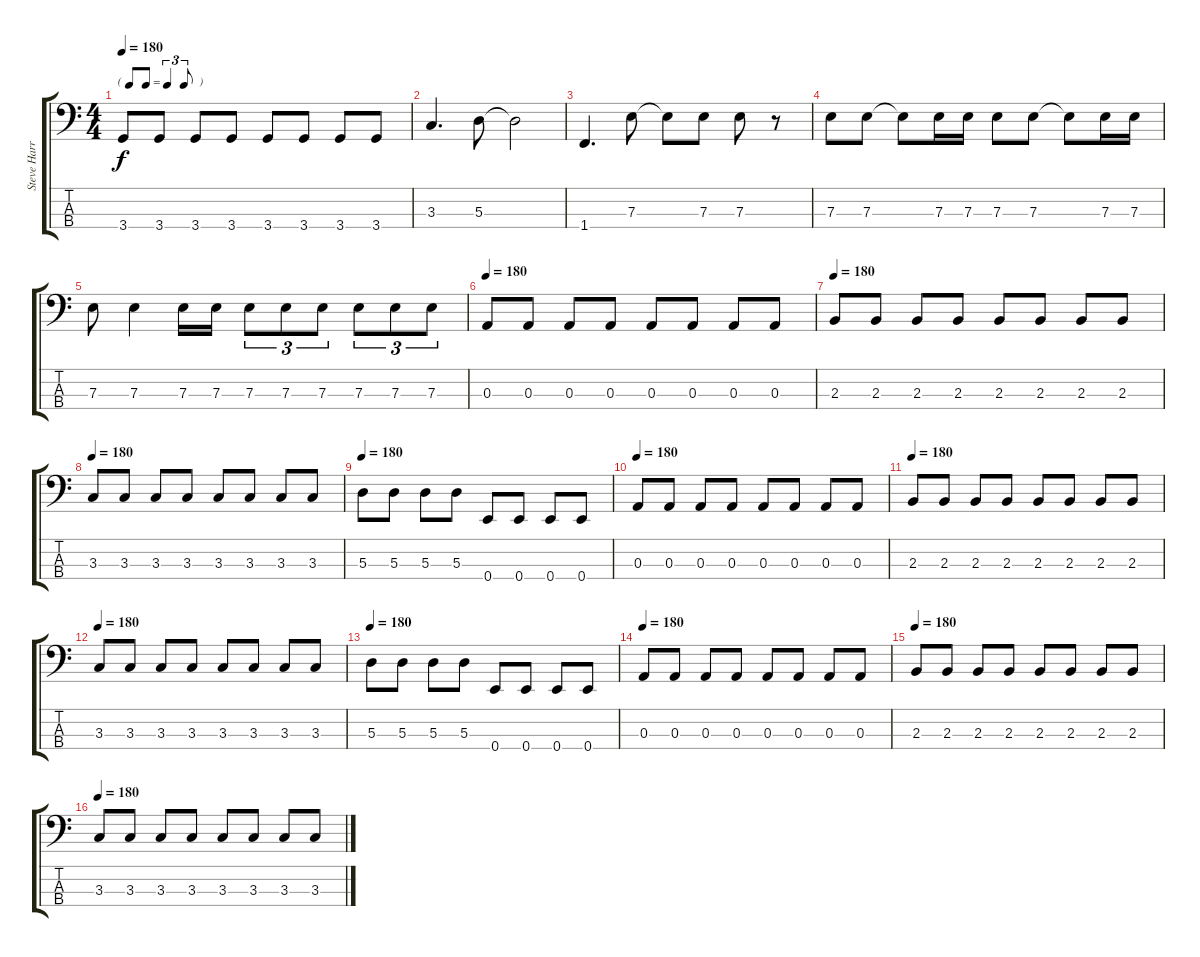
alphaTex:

\track ("Steve Harris" "Steve Harr") {instrument electricbassfinger}
\staff {score tabs}
\tuning (G2 D2 A1 E1) {hide}
\ts (4 4)
\tf triplet8th
\tempo 180
\clef f4
\ks c
3.4.8{dy f} 3.4.8 3.4.8 3.4.8 3.4.8 3.4.8 3.4.8 3.4.8 |
3.3.4{d} 5.3.8 5.3{t}.2 |
1.4.4{d} 7.3.8 7.3{t}.8 7.3.8 7.3.8 r.8 |
7.3.8 7.3.8 7.3{t}.8 7.3.16 7.3.16 7.3.8 7.3.8 7.3{t}.8 7.3.16 7.3.16 |
7.3.8 7.3.4 7.3.16 7.3.16 7.3.8{tu (3 2)} 7.3.8{tu (3 2)} 7.3.8{tu (3 2)} 7.3.8{tu (3 2)} 7.3.8{tu (3 2)} 7.3.8{tu (3 2)} |
\tempo 180
0.3.8 0.3.8 0.3.8 0.3.8 0.3.8 0.3.8 0.3.8 0.3.8 |
\tempo 180
2.3.8 2.3.8 2.3.8 2.3.8 2.3.8 2.3.8 2.3.8 2.3.8 |
\tempo 180
3.3.8 3.3.8 3.3.8 3.3.8 3.3.8 3.3.8 3.3.8 3.3.8 |
\tempo 180
5.3.8 5.3.8 5.3.8 5.3.8 0.4.8 0.4.8 0.4.8 0.4.8 |
\tempo 180
0.3.8 0.3.8 0.3.8 0.3.8 0.3.8 0.3.8 0.3.8 0.3.8 |
\tempo 180
2.3.8 2.3.8 2.3.8 2.3.8 2.3.8 2.3.8 2.3.8 2.3.8 |
\tempo 180
3.3.8 3.3.8 3.3.8 3.3.8 3.3.8 3.3.8 3.3.8 3.3.8 |
\tempo 180
5.3.8 5.3.8 5.3.8 5.3.8 0.4.8 0.4.8 0.4.8 0.4.8 |
\tempo 180
0.3.8 0.3.8 0.3.8 0.3.8 0.3.8 0.3.8 0.3.8 0.3.8 |
\tempo 180
2.3.8 2.3.8 2.3.8 2.3.8 2.3.8 2.3.8 2.3.8 2.3.8 |
\tempo 180
3.3.8 3.3.8 3.3.8 3.3.8 3.3.8 3.3.8 3.3.8 3.3.8
